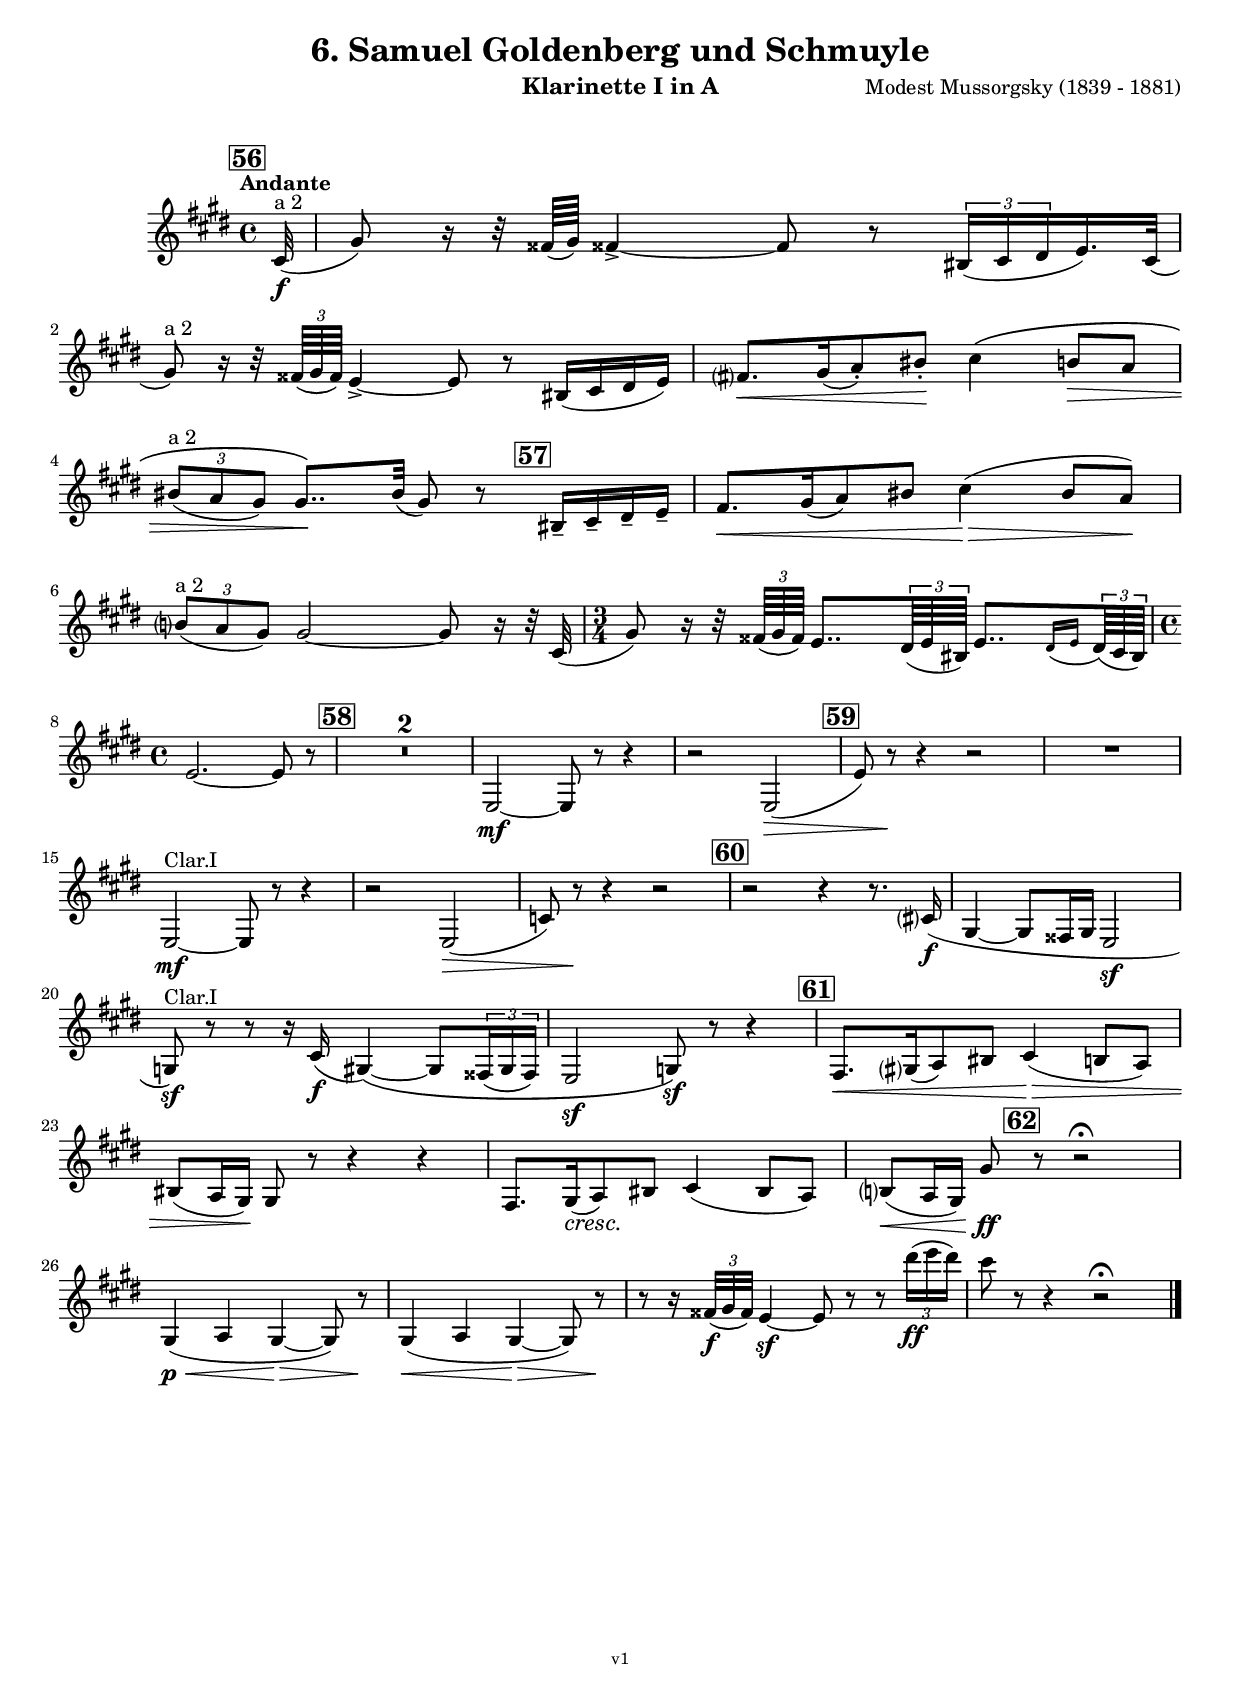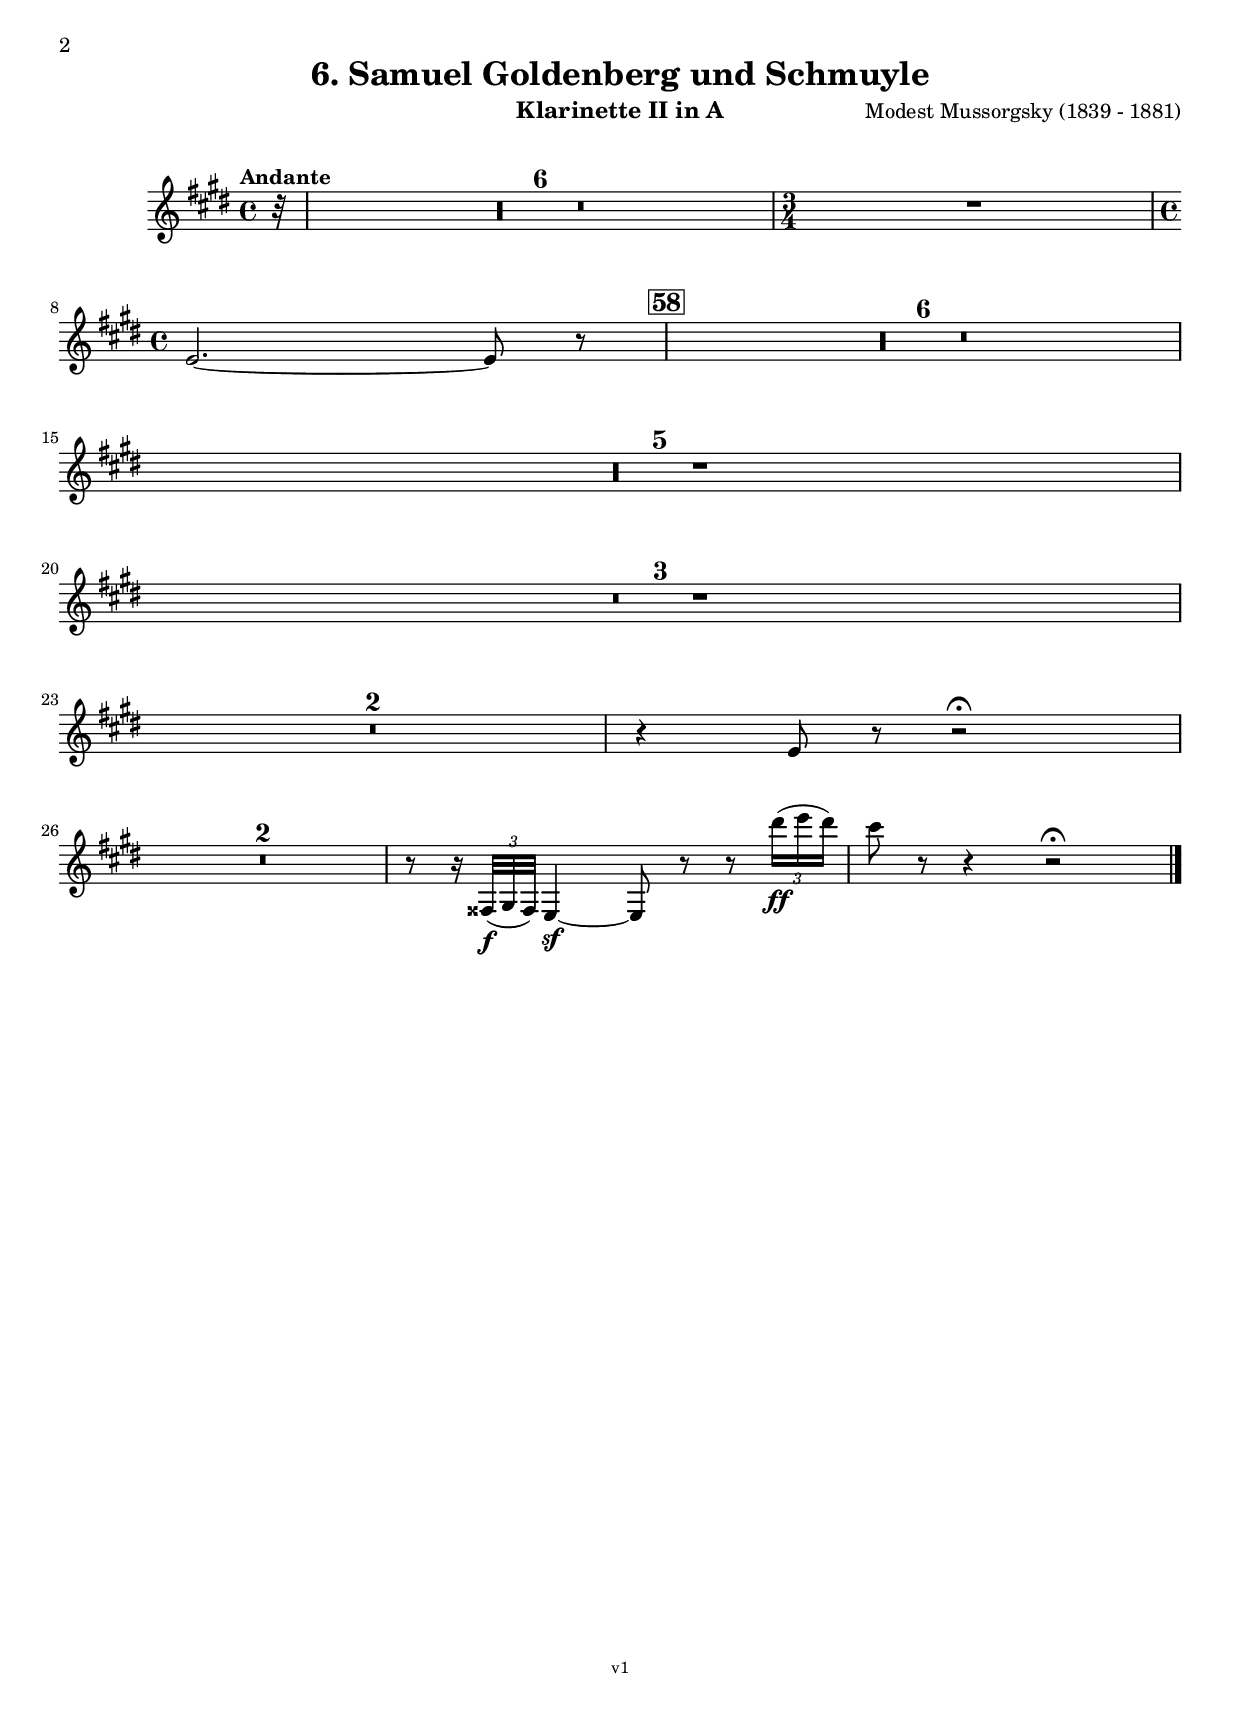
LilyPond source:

\version "2.24.1"
\language "deutsch"

\paper {
    top-margin = 10\mm
    bottom-margin = 10\mm
    left-margin = 10\mm
    right-margin = 10\mm
    ragged-last = ##f
}

\header{
  title = "6. Samuel Goldenberg und Schmuyle"
  subtitle = ""
  composerShort = "Modest Mussorgsky"
  composer = "Modest Mussorgsky (1839 - 1881)"
  version = "v1"
}

% Adapt this for automatic line-breaks
% mBreak = {}
% pBreak = {}
mBreak = { \break }
pBreak = { \pageBreak }
#(set-global-staff-size 18)

% Useful snippets
pCresc = _\markup { \dynamic p \italic "cresc." }
mfDim = _\markup { \dynamic mf \italic "dim." }
fCantabile = _\markup { \dynamic f \italic "cantabile" }
smorz = _\markup { \italic "smorz." }
sempreFf = _\markup { \italic "sempre" \dynamic ff }
ffSempre = _\markup { \dynamic ff \italic "sempre" }
sempreFff = _\markup { \italic "sempre" \dynamic fff }
pocoF = _\markup { \italic "poco" \dynamic f }
ffz = _\markup { \dynamic { ffz } } 
ffp = _\markup { \dynamic { ffp } } 
crescMolto = _\markup { \italic "cresc. molto" }
pMoltoCresc = _\markup { \dynamic p \italic "molto cresc." }
sempreCresc = _\markup { \italic "sempre cresc." }
ppEspr = _\markup { \dynamic pp \italic "espr." }
ppiuEspress = _\markup { \dynamic p \italic "più espress." }
pocoCresc = _\markup { \italic "poco cresc." }
pocoDim = _\markup { \italic "poco dim." }
espress = _\markup { \italic "espress." }
mfEspress = _\markup { \dynamic mf \italic "espress." }
pEspress = _\markup { \dynamic p \italic "espress." }
string = ^\markup { \italic "string." }
stringendo = ^\markup { \italic "stringendo" }
pocoString = ^\markup { \italic "poco string." }
sempreStringendo = ^\markup { \italic "sempre stringendo" }
sempreString = ^\markup { \italic "sempre string." }
tuttaForza = _\markup { \italic "tutta forza" }
allargando = _\markup { \italic "allargando" }
pocoMenoMosso = ^\markup {\italic \bold {"Poco meno mosso."} }
rit = ^\markup {\italic {"rit."} }
rall = ^\markup {\italic {"rall."} }
riten = ^\markup {\italic {"riten."} }
ritATempo = ^\markup { \center-align \italic {"  rit. a tempo"} }
aTempo = ^\markup { \italic {"a tempo"} }
moltoRit = ^\markup { \italic {"molto rit."} }
pocoRit = ^\markup {\italic {"poco rit."} }
pocoRiten = ^\markup {\italic {"poco riten."} }
sec = ^\markup {\italic {"sec."} }
pocoRall = ^\markup {\italic {"poco rall."} }
pocoAPocoRall = ^\markup {\italic {"poco a poco rall."} }
pocoAPocoAccel = ^\markup {\italic {"poco a poco accel."} }
pocoAPocoAccelAlD = ^\markup {\italic {"poco a poco accel. al D"} }
sempreAccel = ^\markup {\italic {"sempre accel."} }
solo = ^\markup { "Solo" }
piuF = _\markup { \italic "più" \dynamic f }
piuP = _\markup { \italic "più" \dynamic p }
lento = ^\markup { \italic "Lento" }
accel = ^\markup { \bold { "accel." } }
tempoPrimo = ^\markup { \italic { "Tempo I" } }

% Adapted from http://lsr.di.unimi.it/LSR/Snippet?id=655
% Make title, subtitle, instrument appear on pages other than the first
#(define (part-not-first-page layout props arg)
   (if (not (= (chain-assoc-get 'page:page-number props -1)
               (ly:output-def-lookup layout 'first-page-number)))
       (interpret-markup layout props arg)
       empty-stencil))

\paper {
  oddHeaderMarkup = \markup
  \fill-line {
    " "
    \on-the-fly #part-not-first-page \fontsize #-1.0 \concat {
      \fromproperty #'header:composerShort
      "     -     "
      \fromproperty #'header:title
      "     -     "
      \fromproperty #'header:instrument
    }
    \if \should-print-page-number \fromproperty #'page:page-number-string
  }
  evenHeaderMarkup = \markup
  \fill-line {
    \if \should-print-page-number \fromproperty #'page:page-number-string
    \on-the-fly #part-not-first-page \fontsize #-1.0 \concat {
      \fromproperty #'header:composerShort
      "     -     "
      \fromproperty #'header:title
      "     -     "
      \fromproperty #'header:instrument
    }
    " "
  }
  oddFooterMarkup = \markup
  \fill-line \fontsize #-2.0 {
    " "
    \fromproperty #'header:version
    " "
  }
  % Distance between title stuff and music
  markup-system-spacing.basic-distance = #5
  markup-system-spacing.minimum-distance = #5
  markup-system-spacing.padding = #5
  % Distance between music systems
  system-system-spacing.basic-distance = #14
  system-system-spacing.minimum-distance = #14
  % system-system-spacing.padding = #10
  
}

\layout {
  \context {
    \Staff
    % This allows the use of \startMeasureCount and \stopMeasureCount
    % See https://lilypond.org/doc/v2.23/Documentation/snippets/repeats#repeats-numbering-groups-of-measures
    \consists #Measure_counter_engraver
    % \RemoveEmptyStaves
    % \RemoveAllEmptyStaves
  }
}

% ---------------------------------------------------------

clarinet_I = {
  \set Score.rehearsalMarkFormatter = #format-mark-box-numbers
  \accidentalStyle Score.modern-cautionary
  \defaultTimeSignature
  \compressEmptyMeasures
  \time 4/4
  \tempo "Andante"
  \key e \major
  \clef violin
  \relative c'' {
    % cl1 p13 1
    \mark #56
    \partial 32 cis,32(\f^"a 2" |
    gis'8) r16 r32 fisis64( gis) fisis!4->~ fisis8 r \tuplet 3/2 { his,16( cis dis } e16.) cis32( |
    \mBreak
    
    % cl1 p13 2
    gis'8)^"a 2" r16 r32 \tuplet 3/2 { fisis64( gis fisis) } e4->~ e8 r his16( cis dis e) |
    fis8.[\< gis16( a8-.) his-.]\! cis4\( h8\> a |
    \mBreak
    
    % cl1 p13 3
    \tuplet 3/2 { his8(^"a 2" a gis) } gis8..\)\! his32( gis8) r \mark #57 his,16-- cis-- dis-- e-- |
    fis8.[\< gis16( a8) his] cis4(\> his8 a)\! |
    \mBreak
    
    % cl1 p13 4
    \tuplet 3/2 { h8(^"a 2" a gis) } gis2~ gis8 r16 r32 cis,32( |
    \time 3/4
    gis'8) r16 r32 \tuplet 3/2 { fisis64( gis fisis) } e8.. \tuplet 3/2 { dis64( e his) } e8..[ \appoggiatura { dis16 e } \tuplet 3/2 { dis64( cis his)] } |
    \mBreak
    
    % cl1 p13 5
    \time 4/4
    e2.~ e8 r |
    \mark #58
    R1*2 |
    e,2~\mf e8 r r4 |
    r2 e2(\> |
    \mark #59
    e'8) r\! r4 r2 |
    R1 |
    \mBreak

    % cl1 p14 1
    e,2~\mf^"Clar.I" e8 r r4 |
    r2 e2(\> |
    c'8) r\! r4 r2 |
    \mark #60
    r2 r4 r8. cis16\f( |
    gis4~ gis8 fisis16 gis e2\sf |
    \mBreak
    
    % cl1 p14 2
    g8)\sf^"Clar.I" r8 r8 r16 cis16(\f gis4)\(~ gis8 \tuplet 3/2 { fisis16( gis fisis) } |
    e2\sf g8\)\sf r r4 |
    \mark #61
    fis8.[\< gis16( a8) his] cis4(\> h8 a) |
    \mBreak
    
    % cl1 p14 3
    his8( a16 gis)\! gis8 r r4 r4 |
    fis8.[ gis16(\cresc a8)\! his] cis4( his8 a) |
    h8(\< a16 gis) gis'8\ff \mark #62 r8 r2\fermata |
    \mBreak
    
    % cl1 p14 4
    gis,4(\p\< a gis~\> gis8) r\! |
    gis4(\< a gis~\> gis8) r\! |
    r8 r16 \tuplet 3/2 { fisis'32(\f gis fisis) } e4\sf~ e8 r r \tuplet 3/2 { dis''16(\ff e dis) } |
    cis8 r r4 r2\fermata |
    \bar "|."
    \mBreak
  }
}

clarinet_II = {
  \set Score.rehearsalMarkFormatter = #format-mark-box-numbers
  \accidentalStyle Score.modern-cautionary
  \defaultTimeSignature
  \compressEmptyMeasures
  \time 4/4
  \tempo "Andante"
  \key e \major
  \clef violin
  \relative c'' {
    % cl2 p13 1
    \partial32 r32 |
    R1*6 |
    \time 3/4
    R2. |
    \mBreak
    
    % cl2 p13 5
    \time 4/4
    e,2.~ e8 r |
    \mark #58
    R1*6 |
    \mBreak
    
    % cl2 p14 1
    R1*5 |
    \mBreak

    % cl2 p14 2
    R1*3 |
    \mBreak
    
    % cl2 p14 3
    R1*2 |
    r4 e8 r r2\fermata
    \mBreak
    
    % cl2 p14 4
    R1*2 |
    r8 r16 \tuplet 3/2 { fisis,32(\f gis fisis) } e4\sf~ e8 r r \tuplet 3/2 { dis'''16(\ff e dis) } |
    cis8 r r4 r2\fermata |
    \bar "|."
    \mBreak
  }
}

% ---------------------------------------------------------

%{
\bookpart {
  \header{
    instrument = "Klarinette I und II in A"
  }
  \score {
    \new GrandStaff <<
      \new Staff {
        \transpose ais a \clarinet_I
      }
      \new Staff {
        \transpose ais a \clarinet_II
      }
    >>
  }
}
%}


\bookpart {
  \header{
    instrument = "Klarinette I in A"
  }
  \score {
    \new Staff {
      \transpose a a \clarinet_I
    }
  }
}

\bookpart {
  \header{
    instrument = "Klarinette II in A"
  }
  \score {
    \new Staff {
      \transpose a a \clarinet_II
    }
  }
}
